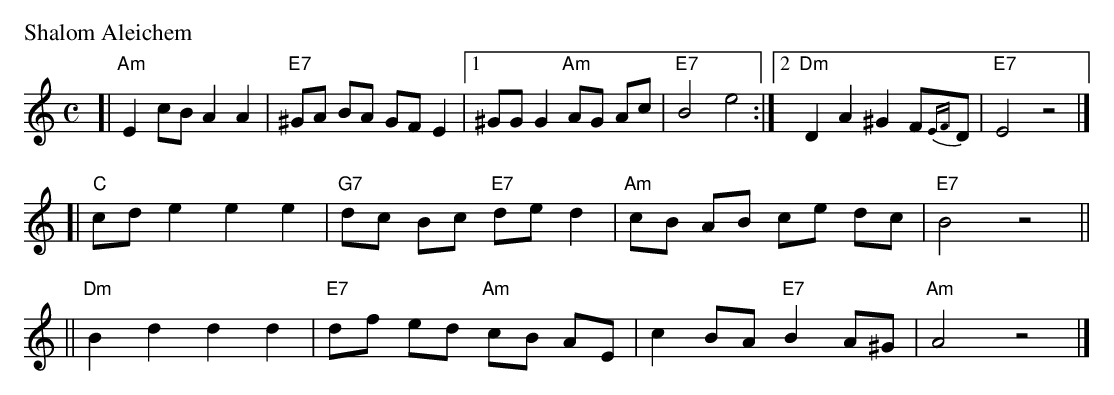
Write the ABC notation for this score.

X:1
P: Shalom Aleichem
M: C
L: a/8
K: Am
[|"Am"E2 cB A2 A2 \
| "E7"^GA BA GF E2 \
|1 ^GG G2 "Am"AG Ac \
| "E7"B4 e4 \
:|2 "Dm"D2 A2 ^G2 F{EF}D \
| "E7"E4 z4 |]
[|"C"cd e2 e2 e2 \
| "G7"dc Bc "E7"de d2 \
| "Am"cB AB ce dc \
| "E7"B4 z4 ||
||"Dm"B2 d2 d2 d2 \
| "E7"df ed "Am"cB AE \
| c2 BA "E7"B2 A^G \
| "Am"A4 z4 |]
